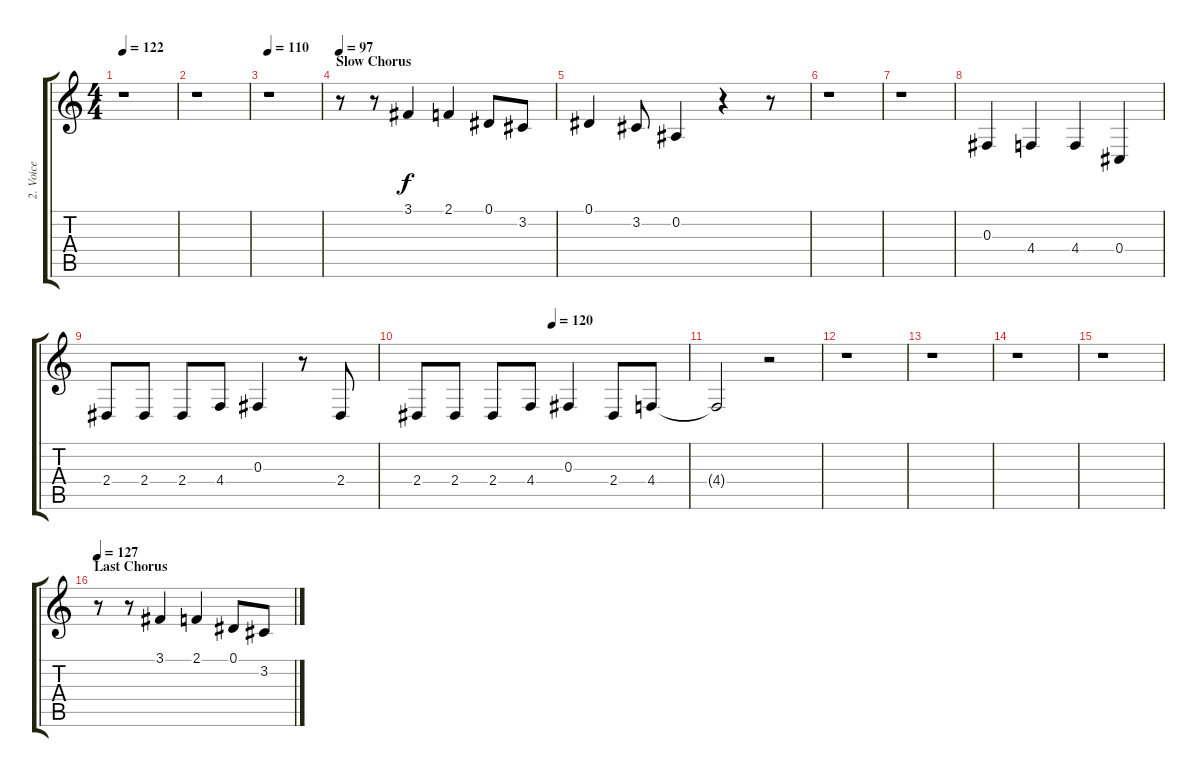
\track ("2. Voice" "2. Voice") {instrument lead2sawtooth}
\staff {score tabs}
\tuning (Eb4 Bb3 Gb3 Db3 Ab2 Eb2) {hide}
\ts (4 4)
\tempo 122
\clef g2
\ks c
r.1{dy f} |
r.1 |
\tempo 110
r.1 |
\section ("" "Slow Chorus")
\tempo 97
r.8 r.8 3.1.4 2.1.4 0.1.8 3.2.8 |
0.1.4 3.2.8 0.2.4 r.4 r.8 |
r.1 |
r.1 |
0.3.4 4.4.4 4.4.4 0.4.4 |
2.4.8 2.4.8 2.4.8 4.4.8 0.3.4 r.8 2.4.8 |
\tempo (120 0.5)
2.4.8 2.4.8 2.4.8 4.4.8 0.3.4 2.4.8 4.4.8 |
4.4{t}.2 r.2 |
r.1 |
r.1 |
r.1 |
r.1 |
\section ("" "Last Chorus")
\tempo 127
r.8 r.8 3.1.4 2.1.4 0.1.8 3.2.8
